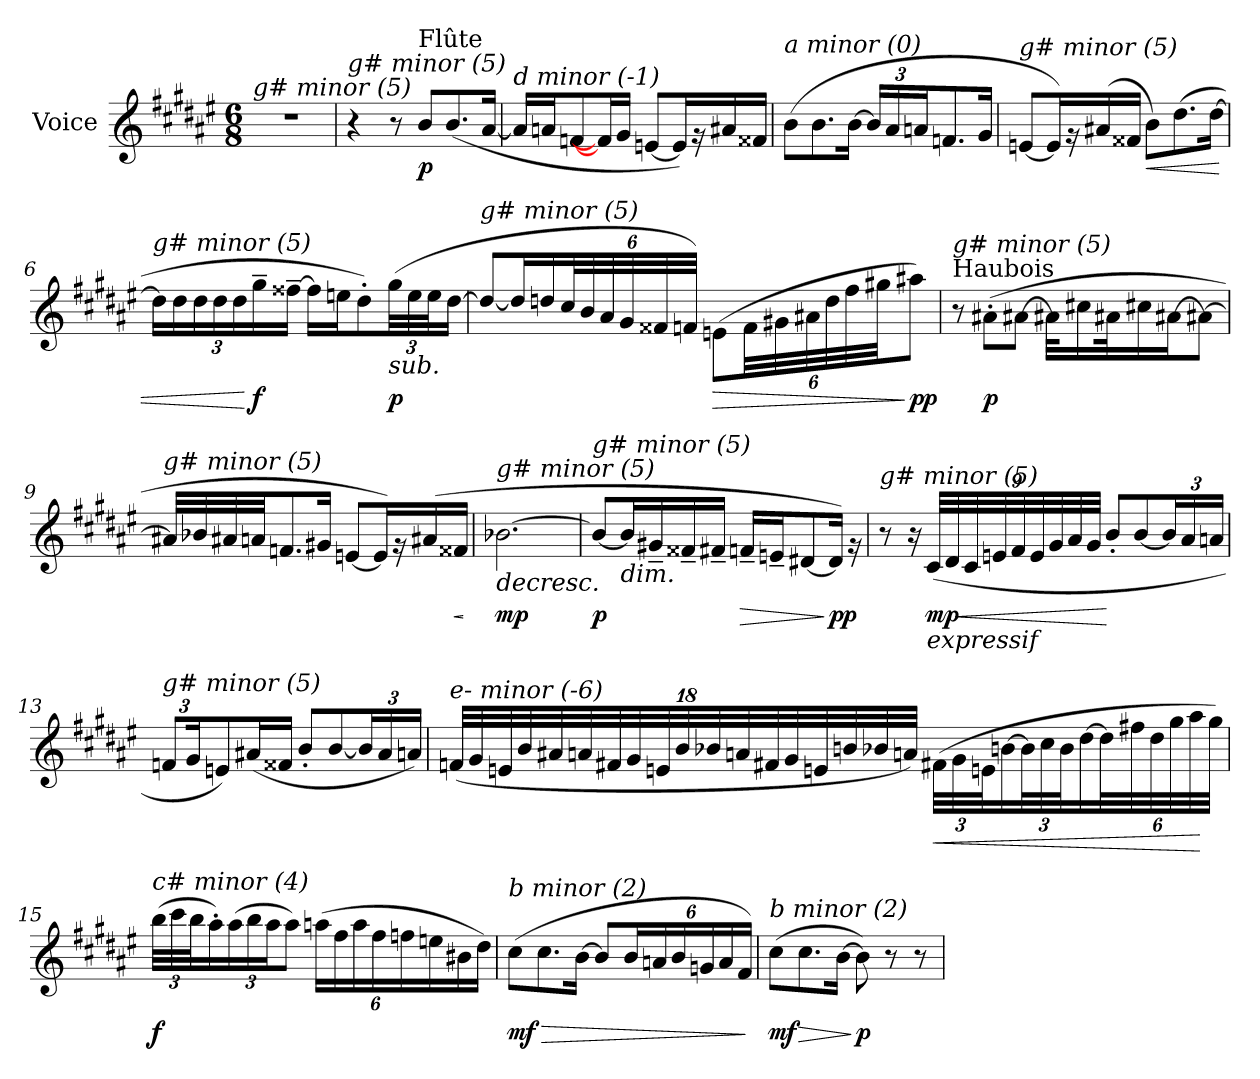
**kern	**dynam
*part1	*part1
*staff1	*staff1
*I"Voice	*
*I'V	*
*clefG2	*
*k[f#c#g#d#a#e#]	*
*M6/8	*
*MM32	*
=1	=1
!LO:TX:i:t=g# minor (5)	!
2.r	.
=2	=2
!LO:TX:i:t=g# minor (5)	!
4r	.
8r	.
!LO:TX:a:t=Flûte	!
!	!LO:DY:b
8b/L	p
(<8.b/	.
[16a#/Jk	.
=3	=3
!LO:TX:i:t=d minor (-1)	!
16a#/LL]	.
16an/J	.
[8fni/	.
16f#i/L]	.
16g#/JJ	.
[8en/L	.
16e/L])	.
16rg	.
16a#X/	.
16f##X/JJ	.
=4	=4
!LO:TX:i:t=a minor (0)	!
(>8b\L	.
8.b\	.
[16b\Jk	.
*Xbrackettup	*
24b/LL]	.
24a#/	.
24an/J	.
8.fni/	.
16g#/Jk	.
!!LO:LB:g=z
=5	=5
!LO:TX:i:t=g# minor (5)	!
[8en/L	.
16e/L])	.
16rg	.
(>16a#X/	.
16f##X/JJ	.
!	!LO:HP:b
8b\L)	<
(>8.dd#\	.
[16dd#\Jk	.
=6	=6
!LO:TX:i:t=g# minor (5)	!
16dd#\LL]	.
16dd#\	.
24dd#\	.
24dd#\	.
24dd#\	.
!	!LO:DY:n=1:b
16gg#~\	[ f
[16ff##X~\JJ	.
16ff##\LL]	.
16een\J	.
8dd#'\)	.
!LO:TX:b:i:t=sub.	!
!	!LO:DY:n=2:b
(>48gg#\LL	p
48ee\	.
48ee\J	.
[16dd#\JJ	.
!!LO:LB:g=z
=7	=7
!LO:TX:i:t=g# minor (5)	!
8dd#/L_	.
16dd#/L]	.
16ddn/	.
48cc#/L	.
48b/	.
48a#/	.
48g#/	.
48f##Xi/	.
48fn/JJJ)	.
!	!LO:HP:b
(>8en\L	>
48f\LL	.
48g#Xi\	.
48a#Xi\	.
48dd\	.
48ff#\	.
48gg#Xi\JJ	.
!	!LO:DY:n=1:b
8aa#Xi\J)	] pp
=8	=8
!LO:TX:a:t=Haubois	!
!LO:TX:i:t=g# minor (5)	!
8r	.
!	!LO:DY:b
(>8a#X'i\L	p
[8a#Xi\J	.
32a#Xi\KLL]	.
16cc#Xi\	.
32a#Xi\K	.
16cc#Xi\	.
[16a#Xi\J	.
8a#Xi\J_	.
!!LO:LB:g=z
=9	=9
!LO:TX:i:t=g# minor (5)	!
32a#Xi/LLL]	.
32b-Xi/	.
32a#Xi/	.
32an/JJ	.
8.fn/	.
16g#Xi/Jk	.
[8en/L	.
16e/L])	.
16rg	.
(>16a#Xi/	.
!	!LO:HP:b
16f##Xi/JJ	<
.	[
=10	=10
!LO:TX:i:t=g# minor (5)	!
!	!LO:HP:b
!	!LO:DY:n=1:b
[2.b-Xi\	> mp
=11	=11
!LO:TX:i:t=g# minor (5)	!
!	!LO:DY:b
8b-i/L_	p
!LO:TX:b:i:t=dim.	!
16b-i/L]	]
16g#X~i/	.
16f##X~i/	.
16f#X~i/JJ	.
!	!LO:HP:b
16fn~/LL	>
16en~/J	.
[8d#X/	.
!	!LO:DY:n=1:b
16d#/Jk])	] pp
16rg	.
!!LO:LB:g=z
=12	=12
!LO:TX:i:t=g# minor (5)	!
8r	.
16r	.
!LO:TX:b:i:t=expressif	!
!	!LO:DY:b
(>48c#/LLL	mp
48d#/	.
!	!LO:HP:b
48c#/	<
48en/	.
48f#/	.
48e/	.
48g#/	.
48a#/	.
48g#/JJJ	.
8b'/L	[
[8b/	.
24b/L]	.
24a#/	.
24an/JJ	.
=13	=13
!LO:TX:i:t=g# minor (5)	!
12fni/L	.
24g#/K	.
8en/)	.
(<16a#X/L	.
16f##X/JJ	.
8b'/L	.
[8b/	.
24b/L]	.
24a#/	.
24an/JJ)	.
!!LO:LB:g=z
=14	=14
!LO:TX:i:t=e- minor (-6)	!
(<48fni/LLL	.
48g#/	.
48en/	.
48b/	.
48a#X/	.
48an/	.
48f#Xi/	.
48g#/	.
48en/	.
48b/	.
48b-Xi/	.
48an/	.
48f#Xi/	.
48g#/	.
48en/	.
48b/	.
48b-Xi/	.
48an/JJJ)	.
!	!LO:HP:b
(>48f#Xi\LLL	<
48g#\	.
48en\J	.
[16b\	.
48b\L]	.
48cc#\	.
48b\J	.
[16dd#\	.
48dd#\L]	.
48ff#Xi\	.
48dd#\	.
48gg#\	.
48aa#\	.
48gg#\JJJ)	[
!!LO:LB:g=z
=15	=15
!LO:TX:i:t=c# minor (4)	!
!	!LO:DY:b
(>48bb\LLL	f
48ccc#\	.
48bb\J	.
16aa#'\)	.
(>24aa#\	.
24bb\	.
24aa#\J	.
8aa#\J)	.
(>24aan\LL	.
24ff#\	.
24aa\	.
24ff#\	.
24ffni\	.
24een\	.
16b#X\	.
16dd#\JJ)	.
=16	=16
!LO:TX:i:t=b minor (2)	!
!	!LO:HP:b
!	!LO:DY:n=1:b
(>8cc#\L	> mf
8.cc#\	.
[16b\Jk	.
8b/L]	.
24b/L	.
24an/	.
24b/	.
24gn/	.
24a/	.
24f#/JJ)	.
.	]
=17	=17
!LO:TX:i:t=b minor (2)	!
!	!LO:DY:b
(>8cc#\L	mf
!	!LO:HP:b
8.cc#\	>
[16b\Jk	.
!	!LO:DY:n=1:b
8b\])	] p
8r	.
8r	.
=	=
*-	*-
